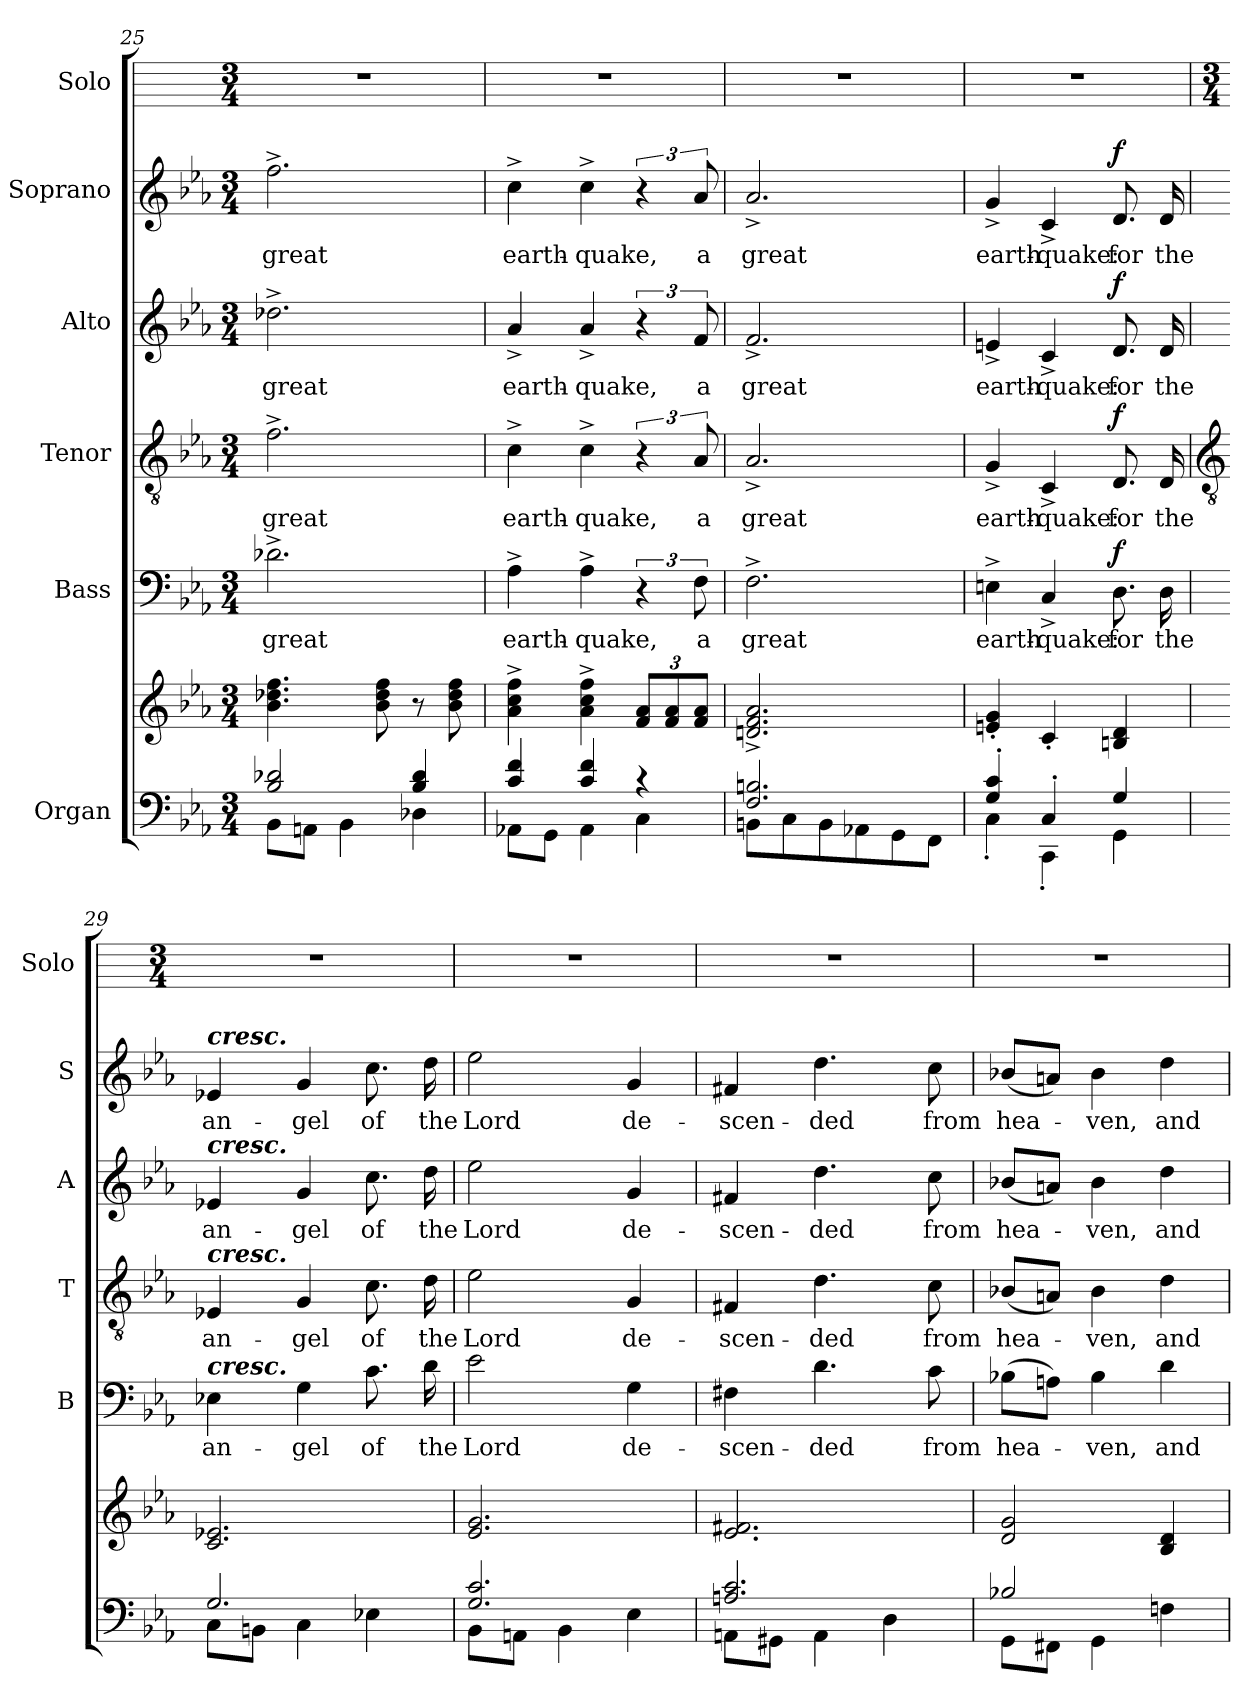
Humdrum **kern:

**kern	**kern	**kern	**text	**dynam	**kern	**text	**dynam	**kern	**text	**dynam	**kern	**text	**dynam	**kern
*part6	*part6	*part5	*part5	*part5	*part4	*part4	*part4	*part3	*part3	*part3	*part2	*part2	*part2	*part1
*staff7	*staff6	*staff5	*staff5	*staff5	*staff4	*staff4	*staff4	*staff3	*staff3	*staff3	*staff2	*staff2	*staff2	*staff1
*I"Organ	*	*I"Bass	*	*	*I"Tenor	*	*	*I"Alto	*	*	*I"Soprano	*	*	*I"Solo
*	*	*I'B	*	*	*I'T	*	*	*I'A	*	*	*I'S	*	*	*I'Solo
*clefF4	*clefG2	*clefF4	*	*	*clefGv2	*	*	*clefG2	*	*	*clefG2	*	*	*
*k[b-e-a-]	*k[b-e-a-]	*k[b-e-a-]	*	*	*k[b-e-a-]	*	*	*k[b-e-a-]	*	*	*k[b-e-a-]	*	*	*
*E-:	*E-:	*E-:	*	*	*E-:	*	*	*E-:	*	*	*E-:	*	*	*
*M3/4	*M3/4	*M3/4	*	*	*M3/4	*	*	*M3/4	*	*	*M3/4	*	*	*M3/4
=25	=25	=25	=25	=25	=25	=25	=25	=25	=25	=25	=25	=25	=25	=25
*^	*	*	*	*	*	*	*	*	*	*	*	*	*	*
!	!	!	!	!LO:LY:b	!	!	!LO:LY:b	!	!	!LO:LY:b	!	!	!LO:LY:b	!	!
2B-/ 2d-X/	8BB-\L	4.b- 4.dd-X 4.ff	2.d-X^	great	.	2.f^	great	.	2.dd-X^	great	.	2.ff^	great	.	2.r
.	8AAn\J	.	.	.	.	.	.	.	.	.	.	.	.	.	.
.	4BB-\	.	.	.	.	.	.	.	.	.	.	.	.	.	.
.	.	8b- 8dd- 8ff	.	.	.	.	.	.	.	.	.	.	.	.	.
4B-/ 4d-/	4D-X\	8r	.	.	.	.	.	.	.	.	.	.	.	.	.
.	.	8b- 8dd- 8ff	.	.	.	.	.	.	.	.	.	.	.	.	.
=26	=26	=26	=26	=26	=26	=26	=26	=26	=26	=26	=26	=26	=26	=26	=26
!	!	!	!	!LO:LY:b	!	!	!LO:LY:b	!	!	!LO:LY:b	!	!	!LO:LY:b	!	!
4c/ 4f/	8AA-X\L	4a-^ 4cc^ 4ff^	4A-^	earth-	.	4c^	earth-	.	4a-^	earth-	.	4cc^	earth-	.	2.r
.	8GG\J	.	.	.	.	.	.	.	.	.	.	.	.	.	.
!	!	!	!	!LO:LY:b	!	!	!LO:LY:b	!	!	!LO:LY:b	!	!	!LO:LY:b	!	!
4c/ 4f/	4AA-\	4a-^ 4cc^ 4ff^	4A-^	-quake,	.	4c^	-quake,	.	4a-^	-quake,	.	4cc^	-quake,	.	.
4r	4C\	12f 12a-L	6r	.	.	6r	.	.	6r	.	.	6r	.	.	.
.	.	12f 12a-	.	.	.	.	.	.	.	.	.	.	.	.	.
!	!	!	!	!LO:LY:b	!	!	!LO:LY:b	!	!	!LO:LY:b	!	!	!LO:LY:b	!	!
.	.	12f 12a-J	12F	a	.	12A-	a	.	12f	a	.	12a-	a	.	.
=27	=27	=27	=27	=27	=27	=27	=27	=27	=27	=27	=27	=27	=27	=27	=27
!	!	!	!	!LO:LY:b	!	!	!LO:LY:b	!	!	!LO:LY:b	!	!	!LO:LY:b	!	!
2.F/ 2.Bn/	8BBn\L	2.dn^ 2.f^ 2.a-^	2.F^	great	.	2.A-^	great	.	2.f^	great	.	2.a-^	great	.	2.r
.	8C\	.	.	.	.	.	.	.	.	.	.	.	.	.	.
.	8BB\	.	.	.	.	.	.	.	.	.	.	.	.	.	.
.	8AA-X\	.	.	.	.	.	.	.	.	.	.	.	.	.	.
.	8GG\	.	.	.	.	.	.	.	.	.	.	.	.	.	.
.	8FF\J	.	.	.	.	.	.	.	.	.	.	.	.	.	.
=28	=28	=28	=28	=28	=28	=28	=28	=28	=28	=28	=28	=28	=28	=28	=28
!	!	!	!	!LO:LY:b	!	!	!LO:LY:b	!	!	!LO:LY:b	!	!	!LO:LY:b	!	!
4G/' 4c/'	4C'\	4en' 4g'	4En^	earth-	.	4G^	earth-	.	4en^	earth-	.	4g^	earth-	.	2.r
!	!	!	!	!LO:LY:b	!	!	!LO:LY:b	!	!	!LO:LY:b	!	!	!LO:LY:b	!	!
4C'/	4CC'\	4c'	4C^	-quake:	.	4C^	-quake:	.	4c^	-quake:	.	4c^	-quake:	.	.
!	!	!	!	!LO:LY:b	!LO:DY:b	!	!LO:LY:b	!LO:DY:b	!	!LO:LY:b	!LO:DY:b	!	!LO:LY:b	!LO:DY:b	!
4G/	4GG\	4Bn 4d	8.D	for	f	8.D	for	f	8.d	for	f	8.d	for	f	.
!	!	!	!	!LO:LY:b	!	!	!LO:LY:b	!	!	!LO:LY:b	!	!	!LO:LY:b	!	!
.	.	.	16D	the	.	16D	the	.	16d	the	.	16d	the	.	.
!!LO:LB:g=z
=29	=29	=29	=29	=29	=29	=29	=29	=29	=29	=29	=29	=29	=29	=29	=29
*	*	*	*	*	*	*clefGv2	*	*	*	*	*	*	*	*	*
*	*	*	*	*	*	*	*	*	*	*	*	*	*	*	*M3/4
!	!	!	!	!	!	!	!	!	!	!	!	!LO:TX:a:Bi:t=cresc.	!	!	!
!	!	!	!	!	!	!	!	!	!LO:TX:a:Bi:t=cresc.	!	!	!	!	!	!
!	!	!	!	!	!	!LO:TX:a:Bi:t=cresc.	!	!	!	!	!	!	!	!	!
!	!	!	!LO:TX:a:Bi:t=cresc.	!	!	!	!	!	!	!	!	!	!	!	!
!	!	!	!	!LO:LY:b	!	!	!LO:LY:b	!	!	!LO:LY:b	!	!	!LO:LY:b	!	!
2.G/	8C\L	2.c 2.e-X	4E-X	an-	.	4E-X	an-	.	4e-X	an-	.	4e-X	an-	.	2.r
.	8BBn\J	.	.	.	.	.	.	.	.	.	.	.	.	.	.
!	!	!	!	!LO:LY:b	!	!	!LO:LY:b	!	!	!LO:LY:b	!	!	!LO:LY:b	!	!
.	4C\	.	4G	-gel	.	4G	-gel	.	4g	-gel	.	4g	-gel	.	.
!	!	!	!	!LO:LY:b	!	!	!LO:LY:b	!	!	!LO:LY:b	!	!	!LO:LY:b	!	!
.	4E-X\	.	8.c	of	.	8.c	of	.	8.cc	of	.	8.cc	of	.	.
!	!	!	!	!LO:LY:b	!	!	!LO:LY:b	!	!	!LO:LY:b	!	!	!LO:LY:b	!	!
.	.	.	16d	the	.	16d	the	.	16dd	the	.	16dd	the	.	.
=30	=30	=30	=30	=30	=30	=30	=30	=30	=30	=30	=30	=30	=30	=30	=30
!	!	!	!	!LO:LY:b	!	!	!LO:LY:b	!	!	!LO:LY:b	!	!	!LO:LY:b	!	!
2.G/ 2.c/	8BB-\L	2.e- 2.g	2e-	Lord	.	2e-	Lord	.	2ee-	Lord	.	2ee-	Lord	.	2.r
.	8AAn\J	.	.	.	.	.	.	.	.	.	.	.	.	.	.
.	4BB-\	.	.	.	.	.	.	.	.	.	.	.	.	.	.
!	!	!	!	!LO:LY:b	!	!	!LO:LY:b	!	!	!LO:LY:b	!	!	!LO:LY:b	!	!
.	4E-\	.	4G	de-	.	4G	de-	.	4g	de-	.	4g	de-	.	.
=31	=31	=31	=31	=31	=31	=31	=31	=31	=31	=31	=31	=31	=31	=31	=31
!	!	!	!	!LO:LY:b	!	!	!LO:LY:b	!	!	!LO:LY:b	!	!	!LO:LY:b	!	!
2.An/ 2.c/	8AAn\L	2.e- 2.f#X	4F#X	-scen-	.	4F#X	-scen-	.	4f#X	-scen-	.	4f#X	-scen-	.	2.r
.	8GG#X\J	.	.	.	.	.	.	.	.	.	.	.	.	.	.
!	!	!	!	!LO:LY:b	!	!	!LO:LY:b	!	!	!LO:LY:b	!	!	!LO:LY:b	!	!
.	4AA\	.	4.d	-ded	.	4.d	-ded	.	4.dd	-ded	.	4.dd	-ded	.	.
.	4D\	.	.	.	.	.	.	.	.	.	.	.	.	.	.
!	!	!	!	!LO:LY:b	!	!	!LO:LY:b	!	!	!LO:LY:b	!	!	!LO:LY:b	!	!
.	.	.	8c	from	.	8c	from	.	8cc	from	.	8cc	from	.	.
=32	=32	=32	=32	=32	=32	=32	=32	=32	=32	=32	=32	=32	=32	=32	=32
!	!	!	!	!LO:LY:b	!	!	!LO:LY:b	!	!	!LO:LY:b	!	!	!LO:LY:b	!	!
2B-X/	8GG\L	2d 2g	(>8B-XL	hea-	.	(<8B-XL	hea-	.	(<8b-XL	hea-	.	(<8b-XL	hea-	.	2.r
.	8FF#X\J	.	8AnJ)	.	.	8AnJ)	.	.	8anJ)	.	.	8anJ)	.	.	.
!	!	!	!	!LO:LY:b	!	!	!LO:LY:b	!	!	!LO:LY:b	!	!	!LO:LY:b	!	!
.	4GG\	.	4B-	ven,	.	4B-	ven,	.	4b-	ven,	.	4b-	ven,	.	.
!	!	!	!	!LO:LY:b	!	!	!LO:LY:b	!	!	!LO:LY:b	!	!	!LO:LY:b	!	!
4ryy	4Fn\	4B- 4d	4d	and	.	4d	and	.	4dd	and	.	4dd	and	.	.
*v	*v	*	*	*	*	*	*	*	*	*	*	*	*	*	*
=	=	=	=	=	=	=	=	=	=	=	=	=	=	=
*-	*-	*-	*-	*-	*-	*-	*-	*-	*-	*-	*-	*-	*-	*-
